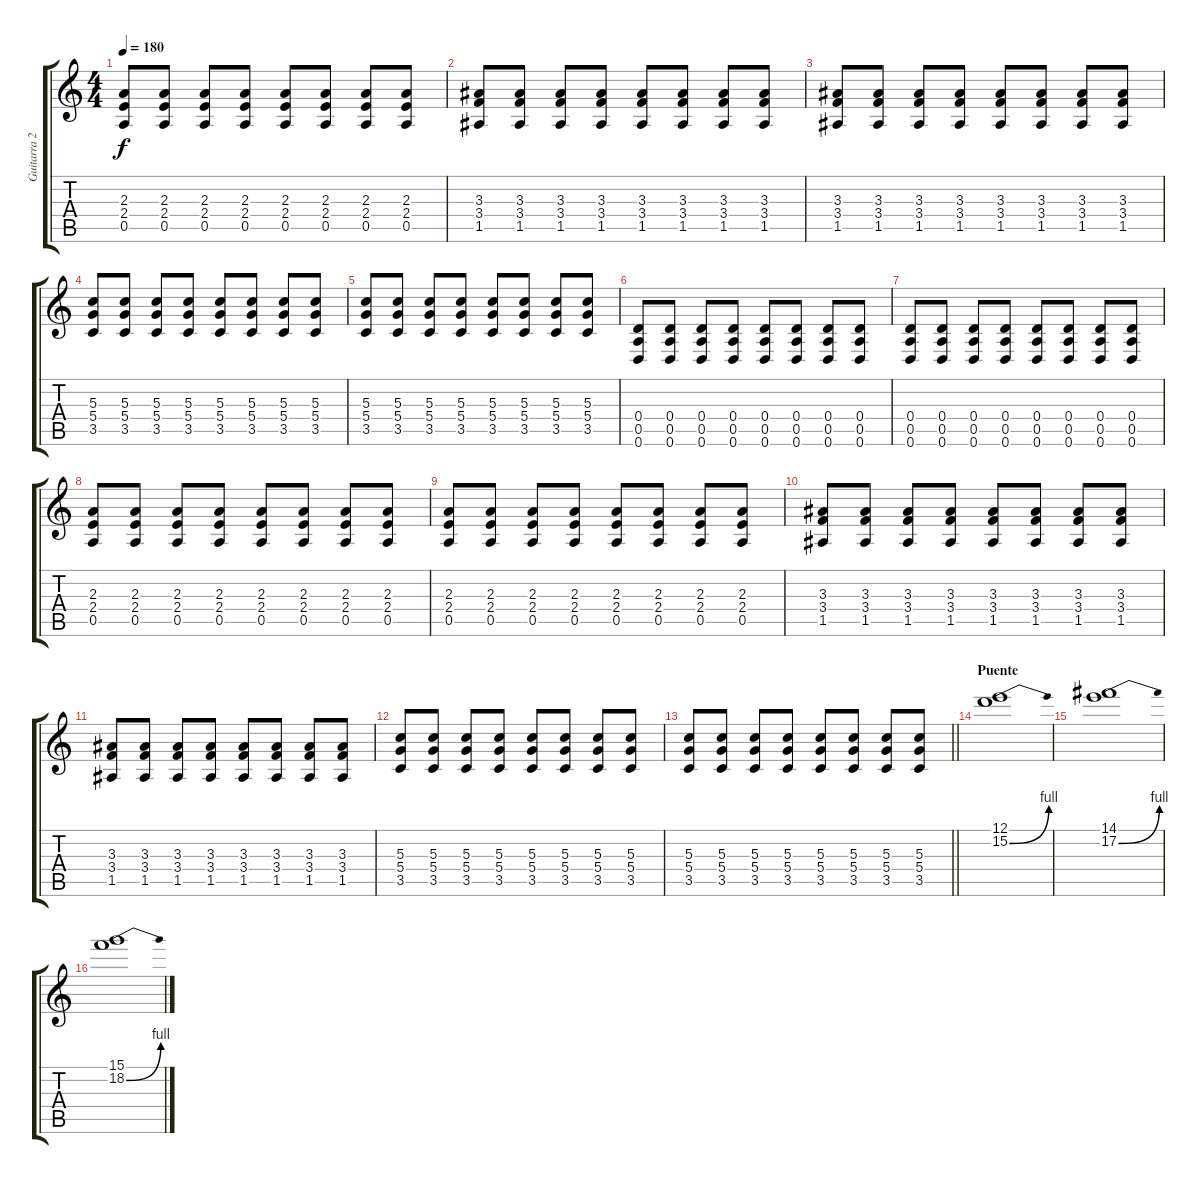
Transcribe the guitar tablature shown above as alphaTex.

\track ("Guitarra 2" "Guitarra 2") {instrument distortionguitar}
\staff {score tabs}
\tuning (E4 B3 G3 D3 A2 D2) {hide}
\ts (4 4)
\tempo 180
\clef g2
\ks c
(2.3 2.4 0.5).8{dy f} (2.3 2.4 0.5).8 (2.3 2.4 0.5).8 (2.3 2.4 0.5).8 (2.3 2.4 0.5).8 (2.3 2.4 0.5).8 (2.3 2.4 0.5).8 (2.3 2.4 0.5).8 |
(3.3 3.4 1.5).8 (3.3 3.4 1.5).8 (3.3 3.4 1.5).8 (3.3 3.4 1.5).8 (3.3 3.4 1.5).8 (3.3 3.4 1.5).8 (3.3 3.4 1.5).8 (3.3 3.4 1.5).8 |
(3.3 3.4 1.5).8 (3.3 3.4 1.5).8 (3.3 3.4 1.5).8 (3.3 3.4 1.5).8 (3.3 3.4 1.5).8 (3.3 3.4 1.5).8 (3.3 3.4 1.5).8 (3.3 3.4 1.5).8 |
(5.3 5.4 3.5).8 (5.3 5.4 3.5).8 (5.3 5.4 3.5).8 (5.3 5.4 3.5).8 (5.3 5.4 3.5).8 (5.3 5.4 3.5).8 (5.3 5.4 3.5).8 (5.3 5.4 3.5).8 |
(5.3 5.4 3.5).8 (5.3 5.4 3.5).8 (5.3 5.4 3.5).8 (5.3 5.4 3.5).8 (5.3 5.4 3.5).8 (5.3 5.4 3.5).8 (5.3 5.4 3.5).8 (5.3 5.4 3.5).8 |
(0.4 0.5 0.6).8 (0.4 0.5 0.6).8 (0.4 0.5 0.6).8 (0.4 0.5 0.6).8 (0.4 0.5 0.6).8 (0.4 0.5 0.6).8 (0.4 0.5 0.6).8 (0.4 0.5 0.6).8 |
(0.4 0.5 0.6).8 (0.4 0.5 0.6).8 (0.4 0.5 0.6).8 (0.4 0.5 0.6).8 (0.4 0.5 0.6).8 (0.4 0.5 0.6).8 (0.4 0.5 0.6).8 (0.4 0.5 0.6).8 |
(2.3 2.4 0.5).8 (2.3 2.4 0.5).8 (2.3 2.4 0.5).8 (2.3 2.4 0.5).8 (2.3 2.4 0.5).8 (2.3 2.4 0.5).8 (2.3 2.4 0.5).8 (2.3 2.4 0.5).8 |
(2.3 2.4 0.5).8 (2.3 2.4 0.5).8 (2.3 2.4 0.5).8 (2.3 2.4 0.5).8 (2.3 2.4 0.5).8 (2.3 2.4 0.5).8 (2.3 2.4 0.5).8 (2.3 2.4 0.5).8 |
(3.3 3.4 1.5).8 (3.3 3.4 1.5).8 (3.3 3.4 1.5).8 (3.3 3.4 1.5).8 (3.3 3.4 1.5).8 (3.3 3.4 1.5).8 (3.3 3.4 1.5).8 (3.3 3.4 1.5).8 |
(3.3 3.4 1.5).8 (3.3 3.4 1.5).8 (3.3 3.4 1.5).8 (3.3 3.4 1.5).8 (3.3 3.4 1.5).8 (3.3 3.4 1.5).8 (3.3 3.4 1.5).8 (3.3 3.4 1.5).8 |
(5.3 5.4 3.5).8 (5.3 5.4 3.5).8 (5.3 5.4 3.5).8 (5.3 5.4 3.5).8 (5.3 5.4 3.5).8 (5.3 5.4 3.5).8 (5.3 5.4 3.5).8 (5.3 5.4 3.5).8 |
\barLineRight lightlight
(5.3 5.4 3.5).8 (5.3 5.4 3.5).8 (5.3 5.4 3.5).8 (5.3 5.4 3.5).8 (5.3 5.4 3.5).8 (5.3 5.4 3.5).8 (5.3 5.4 3.5).8 (5.3 5.4 3.5).8 |
\section ("" "Puente")
(12.1 15.2{be (bend 0 0 60 4)}).1 |
(14.1 17.2{be (bend 0 0 60 4)}).1 |
(15.1 18.2{be (bend 0 0 60 4)}).1
